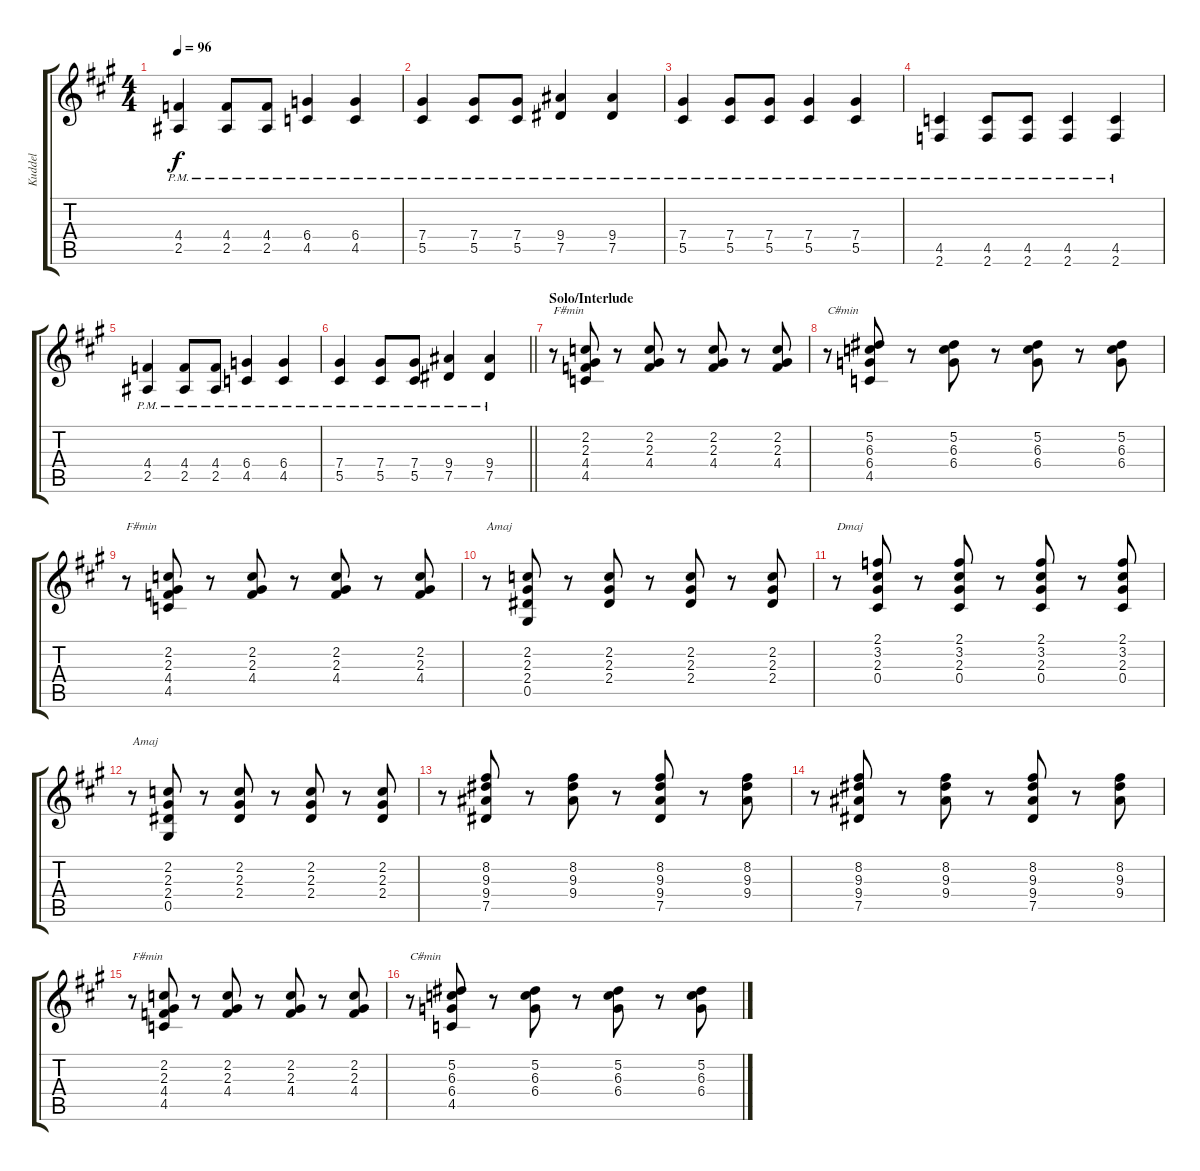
\track ("Kuddel" "Kuddel") {instrument acousticguitarsteel}
\staff {score tabs}
\tuning (Eb4 Bb3 Gb3 Db3 Ab2 Eb2) {hide}
\ts (4 4)
\tempo 96
\clef g2
\ks a
(4.4{pm} 2.5{pm}).4{dy f} (4.4{pm} 2.5{pm}).8 (4.4{pm} 2.5{pm}).8 (6.4{pm} 4.5{pm}).4 (6.4{pm} 4.5{pm}).4 |
(7.4{pm} 5.5{pm}).4 (7.4{pm} 5.5{pm}).8 (7.4{pm} 5.5{pm}).8 (9.4{pm} 7.5{pm}).4 (9.4{pm} 7.5{pm}).4 |
(7.4{pm} 5.5{pm}).4 (7.4{pm} 5.5{pm}).8 (7.4{pm} 5.5{pm}).8 (7.4{pm} 5.5{pm}).4 (7.4{pm} 5.5{pm}).4 |
(4.5{pm} 2.6{pm}).4 (4.5{pm} 2.6{pm}).8 (4.5{pm} 2.6{pm}).8 (4.5{pm} 2.6{pm}).4 (4.5{pm} 2.6{pm}).4 |
(4.4{pm} 2.5{pm}).4 (4.4{pm} 2.5{pm}).8 (4.4{pm} 2.5{pm}).8 (6.4{pm} 4.5{pm}).4 (6.4{pm} 4.5{pm}).4 |
\barLineRight lightlight
(7.4{pm} 5.5{pm}).4 (7.4{pm} 5.5{pm}).8 (7.4{pm} 5.5{pm}).8 (9.4{pm} 7.5{pm}).4 (9.4{pm} 7.5{pm}).4 |
\section ("" "Solo/Interlude")
r.8{txt "F#min"} (2.2 2.3 4.4 4.5).8 r.8 (2.2 2.3 4.4).8 r.8 (2.2 2.3 4.4).8 r.8 (2.2 2.3 4.4).8 |
r.8{txt "C#min"} (5.2 6.3 6.4 4.5).8 r.8 (5.2 6.3 6.4).8 r.8 (5.2 6.3 6.4).8 r.8 (5.2 6.3 6.4).8 |
r.8{txt "F#min"} (2.2 2.3 4.4 4.5).8 r.8 (2.2 2.3 4.4).8 r.8 (2.2 2.3 4.4).8 r.8 (2.2 2.3 4.4).8 |
r.8{txt "Amaj"} (2.2 2.3 2.4 0.5).8 r.8 (2.2 2.3 2.4).8 r.8 (2.2 2.3 2.4).8 r.8 (2.2 2.3 2.4).8 |
r.8{txt "Dmaj"} (2.1 3.2 2.3 0.4).8 r.8 (2.1 3.2 2.3 0.4).8 r.8 (2.1 3.2 2.3 0.4).8 r.8 (2.1 3.2 2.3 0.4).8 |
r.8{txt "Amaj"} (2.2 2.3 2.4 0.5).8 r.8 (2.2 2.3 2.4).8 r.8 (2.2 2.3 2.4).8 r.8 (2.2 2.3 2.4).8 |
r.8 (8.2 9.3 9.4 7.5).8 r.8 (8.2 9.3 9.4).8 r.8 (8.2 9.3 9.4 7.5).8 r.8 (8.2 9.3 9.4).8 |
r.8 (8.2 9.3 9.4 7.5).8 r.8 (8.2 9.3 9.4).8 r.8 (8.2 9.3 9.4 7.5).8 r.8 (8.2 9.3 9.4).8 |
r.8{txt "F#min"} (2.2 2.3 4.4 4.5).8 r.8 (2.2 2.3 4.4).8 r.8 (2.2 2.3 4.4).8 r.8 (2.2 2.3 4.4).8 |
r.8{txt "C#min"} (5.2 6.3 6.4 4.5).8 r.8 (5.2 6.3 6.4).8 r.8 (5.2 6.3 6.4).8 r.8 (5.2 6.3 6.4).8
